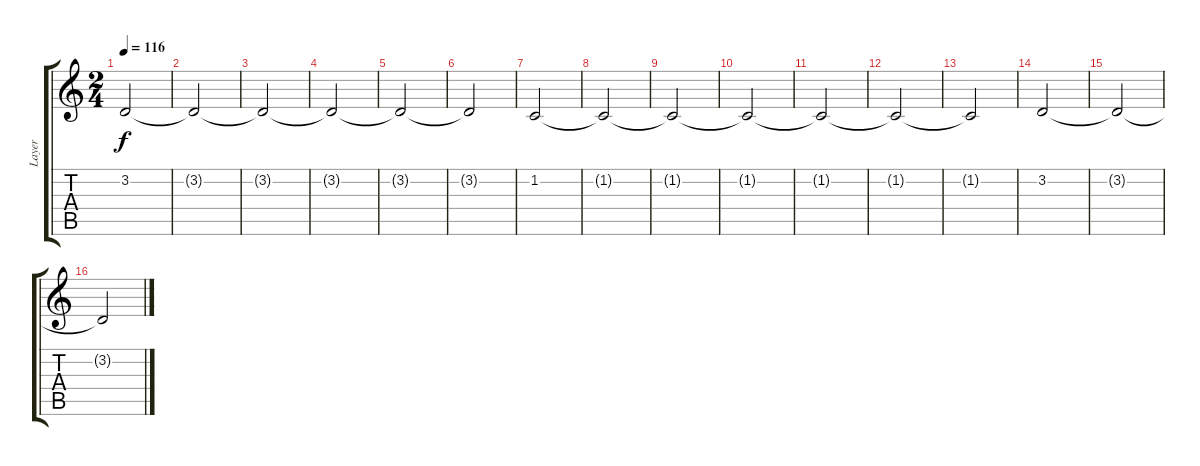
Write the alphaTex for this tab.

\track ("Layer" "Layer") {instrument synthstrings2}
\staff {score tabs}
\tuning (E4 B3 G3 D3 A2 E2) {hide}
\ts (2 4)
\tempo 116
\clef g2
\ks c
3.2{t}.2{dy f} |
3.2{t}.2 |
3.2{t}.2 |
3.2{t}.2 |
3.2{t}.2 |
3.2{t}.2 |
1.2.2 |
1.2{t}.2 |
1.2{t}.2 |
1.2{t}.2 |
1.2{t}.2 |
1.2{t}.2 |
1.2{t}.2 |
3.2.2 |
3.2{t}.2 |
3.2{t}.2
